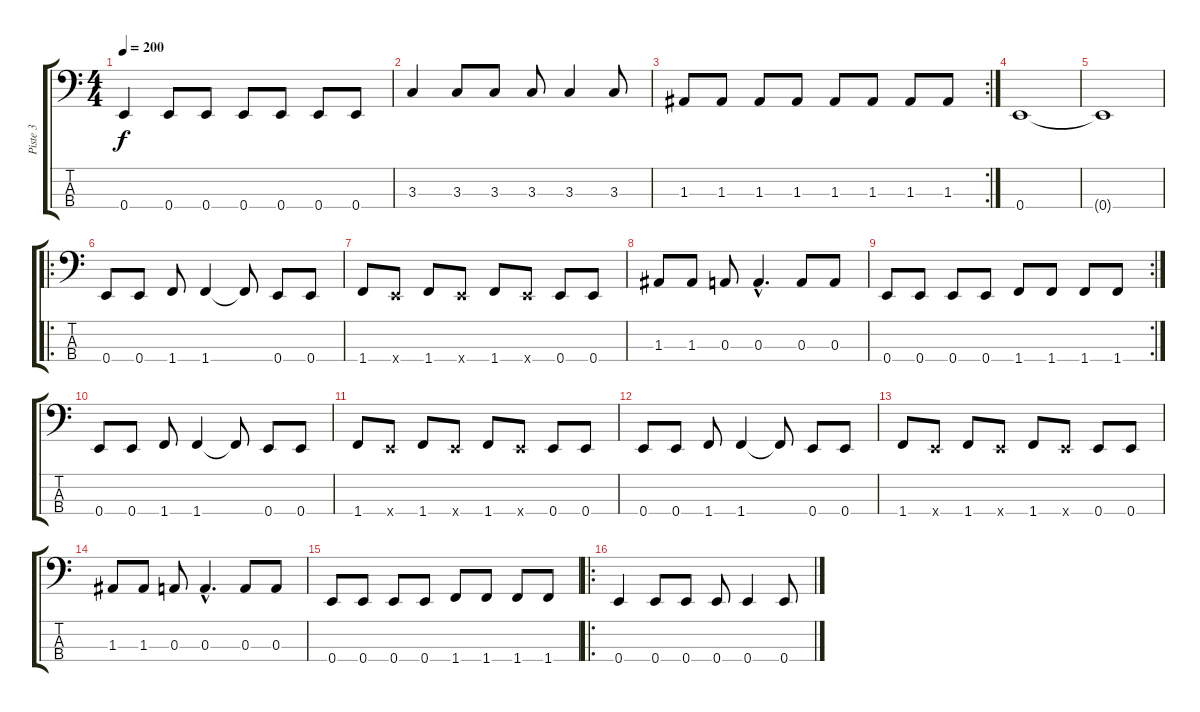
\track ("Piste 3" "Piste 3") {instrument slapbass1}
\staff {score tabs}
\tuning (G2 D2 A1 E1) {hide}
\ts (4 4)
\tempo 200
\clef f4
\ks c
0.4.4{dy f} 0.4.8 0.4.8 0.4.8 0.4.8 0.4.8 0.4.8 |
3.3.4 3.3.8 3.3.8 3.3.8 3.3.4 3.3.8 |
\rc 2
1.3.8 1.3.8 1.3.8 1.3.8 1.3.8 1.3.8 1.3.8 1.3.8 |
0.4.1 |
0.4{t}.1 |
\ro
0.4.8 0.4.8 1.4.8 1.4.4 1.4{t}.8 0.4.8 0.4.8 |
1.4.8 0.4{x}.8 1.4.8 0.4{x}.8 1.4.8 0.4{x}.8 0.4.8 0.4.8 |
1.3.8 1.3.8 0.3.8 0.3{hac}.4{d} 0.3.8 0.3.8 |
\rc 2
0.4.8 0.4.8 0.4.8 0.4.8 1.4.8 1.4.8 1.4.8 1.4.8 |
0.4.8 0.4.8 1.4.8 1.4.4 1.4{t}.8 0.4.8 0.4.8 |
1.4.8 0.4{x}.8 1.4.8 0.4{x}.8 1.4.8 0.4{x}.8 0.4.8 0.4.8 |
0.4.8 0.4.8 1.4.8 1.4.4 1.4{t}.8 0.4.8 0.4.8 |
1.4.8 0.4{x}.8 1.4.8 0.4{x}.8 1.4.8 0.4{x}.8 0.4.8 0.4.8 |
1.3.8 1.3.8 0.3.8 0.3{hac}.4{d} 0.3.8 0.3.8 |
0.4.8 0.4.8 0.4.8 0.4.8 1.4.8 1.4.8 1.4.8 1.4.8 |
\ro
0.4.4 0.4.8 0.4.8 0.4.8 0.4.4 0.4.8
